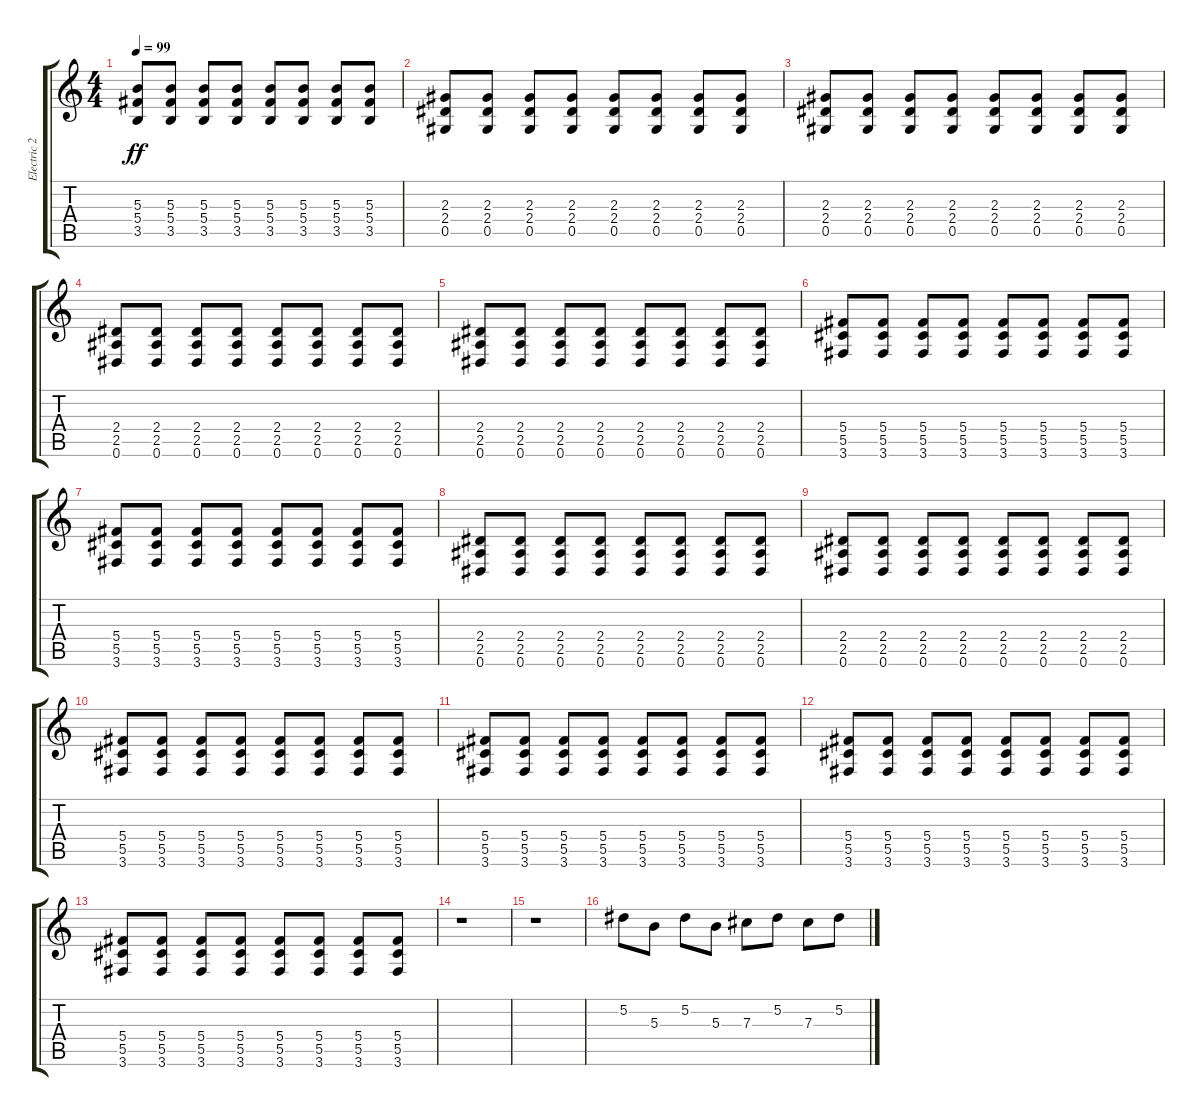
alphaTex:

\track ("Electric 2" "Electric 2") {instrument distortionguitar}
\staff {score tabs}
\tuning (Eb4 Bb3 Gb3 Db3 Ab2 Eb2) {hide}
\ts (4 4)
\tempo 99
\clef g2
\ks c
(5.3 5.4 3.5).8{dy ff} (5.3 5.4 3.5).8 (5.3 5.4 3.5).8 (5.3 5.4 3.5).8 (5.3 5.4 3.5).8 (5.3 5.4 3.5).8 (5.3 5.4 3.5).8 (5.3 5.4 3.5).8 |
(2.3 2.4 0.5).8 (2.3 2.4 0.5).8 (2.3 2.4 0.5).8 (2.3 2.4 0.5).8 (2.3 2.4 0.5).8 (2.3 2.4 0.5).8 (2.3 2.4 0.5).8 (2.3 2.4 0.5).8 |
(2.3 2.4 0.5).8 (2.3 2.4 0.5).8 (2.3 2.4 0.5).8 (2.3 2.4 0.5).8 (2.3 2.4 0.5).8 (2.3 2.4 0.5).8 (2.3 2.4 0.5).8 (2.3 2.4 0.5).8 |
(2.4 2.5 0.6).8 (2.4 2.5 0.6).8 (2.4 2.5 0.6).8 (2.4 2.5 0.6).8 (2.4 2.5 0.6).8 (2.4 2.5 0.6).8 (2.4 2.5 0.6).8 (2.4 2.5 0.6).8 |
(2.4 2.5 0.6).8 (2.4 2.5 0.6).8 (2.4 2.5 0.6).8 (2.4 2.5 0.6).8 (2.4 2.5 0.6).8 (2.4 2.5 0.6).8 (2.4 2.5 0.6).8 (2.4 2.5 0.6).8 |
(5.4 5.5 3.6).8 (5.4 5.5 3.6).8 (5.4 5.5 3.6).8 (5.4 5.5 3.6).8 (5.4 5.5 3.6).8 (5.4 5.5 3.6).8 (5.4 5.5 3.6).8 (5.4 5.5 3.6).8 |
(5.4 5.5 3.6).8 (5.4 5.5 3.6).8 (5.4 5.5 3.6).8 (5.4 5.5 3.6).8 (5.4 5.5 3.6).8 (5.4 5.5 3.6).8 (5.4 5.5 3.6).8 (5.4 5.5 3.6).8 |
(2.4 2.5 0.6).8 (2.4 2.5 0.6).8 (2.4 2.5 0.6).8 (2.4 2.5 0.6).8 (2.4 2.5 0.6).8 (2.4 2.5 0.6).8 (2.4 2.5 0.6).8 (2.4 2.5 0.6).8 |
(2.4 2.5 0.6).8 (2.4 2.5 0.6).8 (2.4 2.5 0.6).8 (2.4 2.5 0.6).8 (2.4 2.5 0.6).8 (2.4 2.5 0.6).8 (2.4 2.5 0.6).8 (2.4 2.5 0.6).8 |
(5.4 5.5 3.6).8 (5.4 5.5 3.6).8 (5.4 5.5 3.6).8 (5.4 5.5 3.6).8 (5.4 5.5 3.6).8 (5.4 5.5 3.6).8 (5.4 5.5 3.6).8 (5.4 5.5 3.6).8 |
(5.4 5.5 3.6).8 (5.4 5.5 3.6).8 (5.4 5.5 3.6).8 (5.4 5.5 3.6).8 (5.4 5.5 3.6).8 (5.4 5.5 3.6).8 (5.4 5.5 3.6).8 (5.4 5.5 3.6).8 |
(5.4 5.5 3.6).8 (5.4 5.5 3.6).8 (5.4 5.5 3.6).8 (5.4 5.5 3.6).8 (5.4 5.5 3.6).8 (5.4 5.5 3.6).8 (5.4 5.5 3.6).8 (5.4 5.5 3.6).8 |
(5.4 5.5 3.6).8 (5.4 5.5 3.6).8 (5.4 5.5 3.6).8 (5.4 5.5 3.6).8 (5.4 5.5 3.6).8 (5.4 5.5 3.6).8 (5.4 5.5 3.6).8 (5.4 5.5 3.6).8 |
r.1 |
r.1 |
5.2.8 5.3.8 5.2.8 5.3.8 7.3.8 5.2.8 7.3.8 5.2.8
